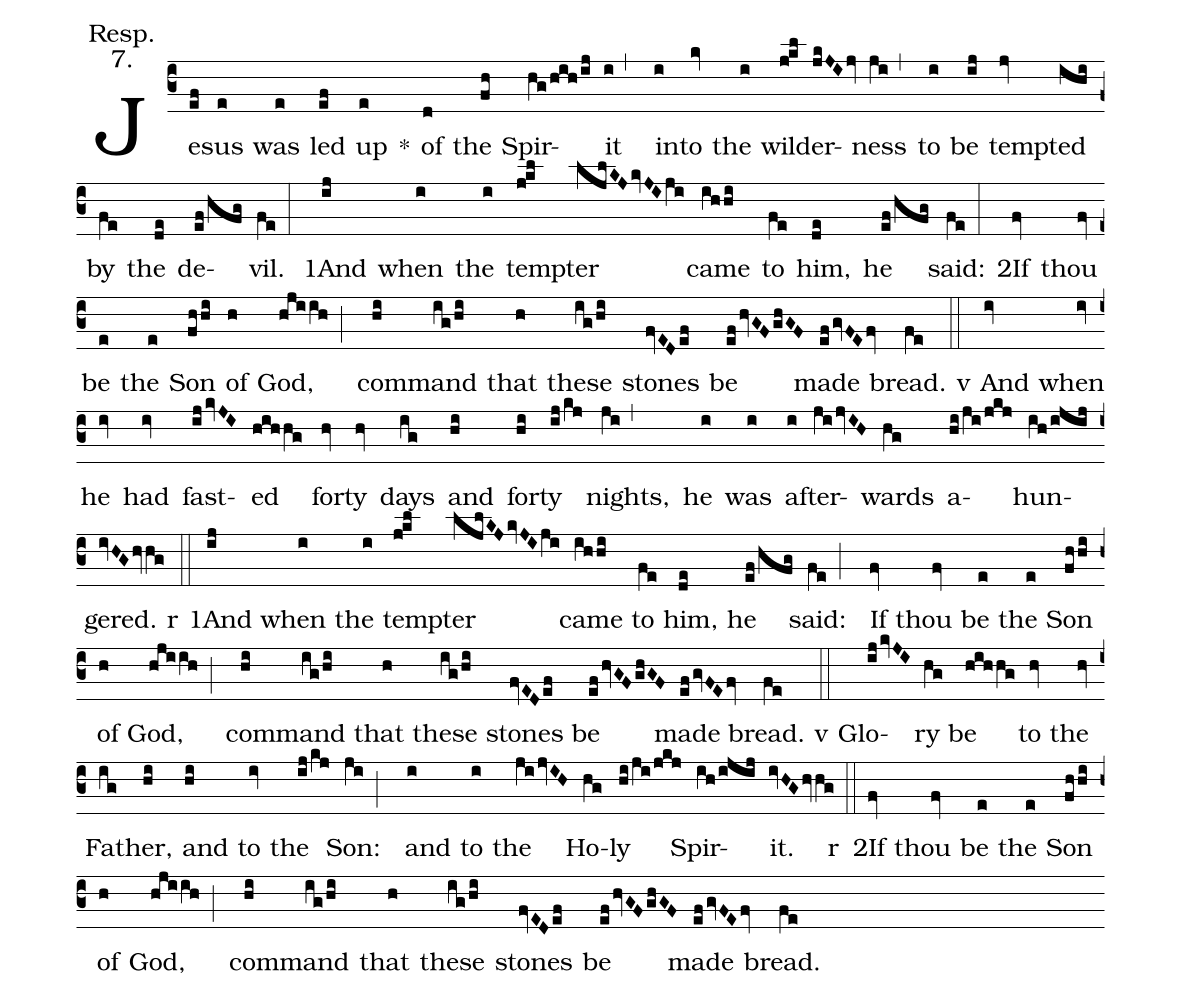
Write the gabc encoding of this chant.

annotation: Resp.;
annotation: 7.;
%%
(c3) Je(ef)sus(e) was(e) led(ef) up(e) <sp>*</sp>() of(d) the(fh) Spir(hg/hih/ij)it(i,) in(i)to(kv) the(i) wild(jkl)er(jkJIjv)ness(ji,) to(i) be(ij) tempt(jv)ed(ihi) by(fe) the(de) de(ef/hfg)vil.(fe:) <sp>1</sp>And(ij) when(i) the(i) tempt(jkl)er(ljlKJkvJIji) came(ih/hi) to(fe) him,(de) he(ef/hfg) said:(fe:) <sp>2</sp>If(fv) thou(fv) be(e) the(e) Son(fhhi) of(h) God,(hjiih;) com(hi)mand(ig/hi) that(h) these(ig/hi) stones(fvEDef) be(efhvGFghGF) made(efgvFEfv) bread.(fe)

<sp>v</sp>(::) And(iv) when(iv) he(iv) had(iv) fast(ijkvJI)ed(hihhg) for(hv)ty(hv) days(ig) and(hi) for(hi)ty(ij/kj) nights,(ji,) he(i) was(i) af(i)ter(jijvIH)wards(hg) a(hi/ji/jkj)hun(ih/ijij)gered.(ivHGhvhg)

<sp>r</sp>(::) <sp>1</sp>And(ij) when(i) the(i) tempt(jkl)er(ljlKJkvJIji) came(ih/hi) to(fe) him,(de) he(ef/hfg) said:(fe;) If(fv) thou(fv) be(e) the(e) Son(fhhi) of(h) God,(hjiih;) com(hi)mand(ig/hi) that(h) these(ig/hi) stones(fvEDef) be(efhvGFghGF) made(efgvFEfv) bread.(fe)

<sp>v</sp>(::) Glo(ijkvJI)ry(hg) be(hihhg) to(hv) the(hv) Fa(ig)ther,(hi) and(hi) to(iv) the(ij/kj) Son:(ji;) and(i) to(i) the(jijvIH) Ho(hg)ly(hi/ji/jkj) Spir(ih/ijij)it.(ivHGhvhg)

<sp>r</sp>(::) <sp>2</sp>If(fv) thou(fv) be(e) the(e) Son(fhhi) of(h) God,(hjiih;) com(hi)mand(ig/hi) that(h) these(ig/hi) stones(fvEDef) be(efhvGFghGF) made(efgvFEfv) bread.(fe)
